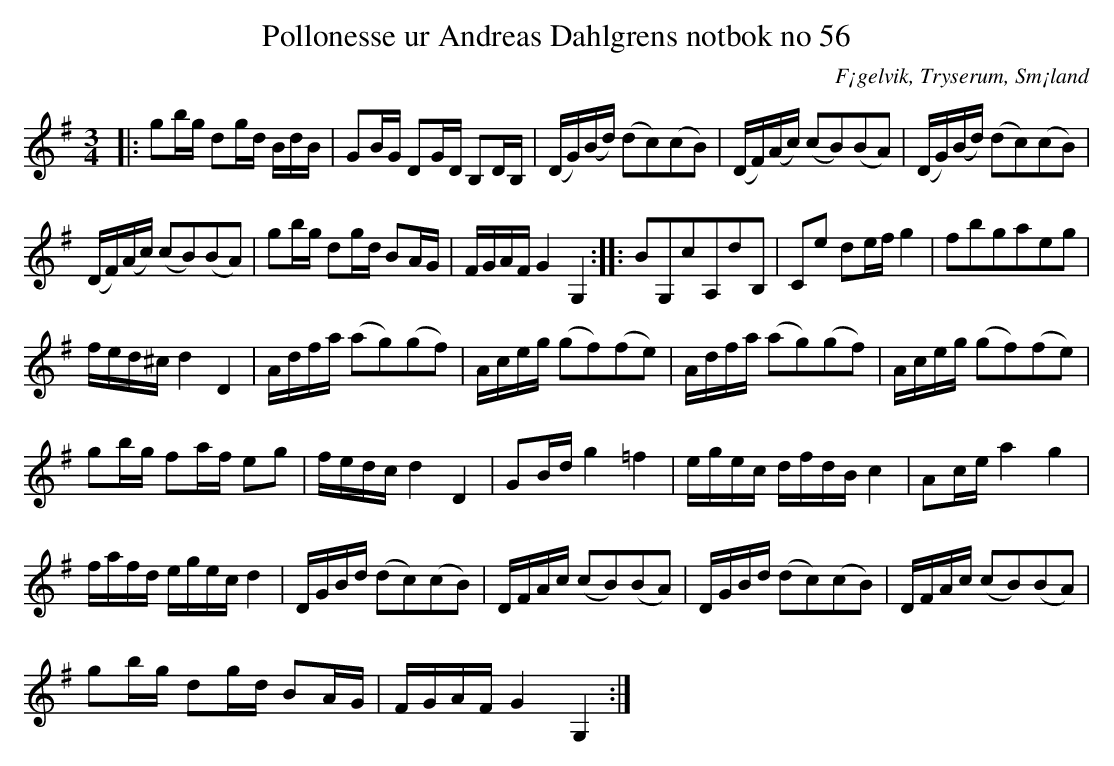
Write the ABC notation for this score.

X:1
T:Pollonesse ur Andreas Dahlgrens notbok no 56
O:F¡gelvik, Tryserum, Sm¡land
L:1/8
M:3/4
K:G
|: gb/g/ dg/d/ B/d/B/ | GB/G/ DG/D/ B,D/B,/ | (D/G/)(B/d/) (dc)(cB) | (D/F/)(A/c/) (cB)(BA) | (D/G/)(B/d/) (dc)(cB) |
(D/F/)(A/c/) (cB)(BA) | gb/g/ dg/d/ BA/G/ | F/G/A/F/ G2 G,2 :: BG,cA,dB, | Ce de/f/ g2 | fbgaeg |
f/e/d/^c/ d2 D2 | A/d/f/a/ (ag)(gf) | A/c/e/g/ (gf)(fe) | A/d/f/a/ (ag)(gf) | A/c/e/g/ (gf)(fe) |
gb/g/ fa/f/ eg | f/e/d/c/ d2 D2 | GB/d/ g2 =f2 | e/g/e/c/ d/f/d/B/ c2 | Ac/e/ a2 g2 |
f/a/f/d/ e/g/e/c/ d2 | D/G/B/d/ (dc)(cB) | D/F/A/c/ (cB)(BA) | D/G/B/d/ (dc)(cB) | D/F/A/c/ (cB)(BA) |
gb/g/ dg/d/ BA/G/ | F/G/A/F/ G2 G,2:|
